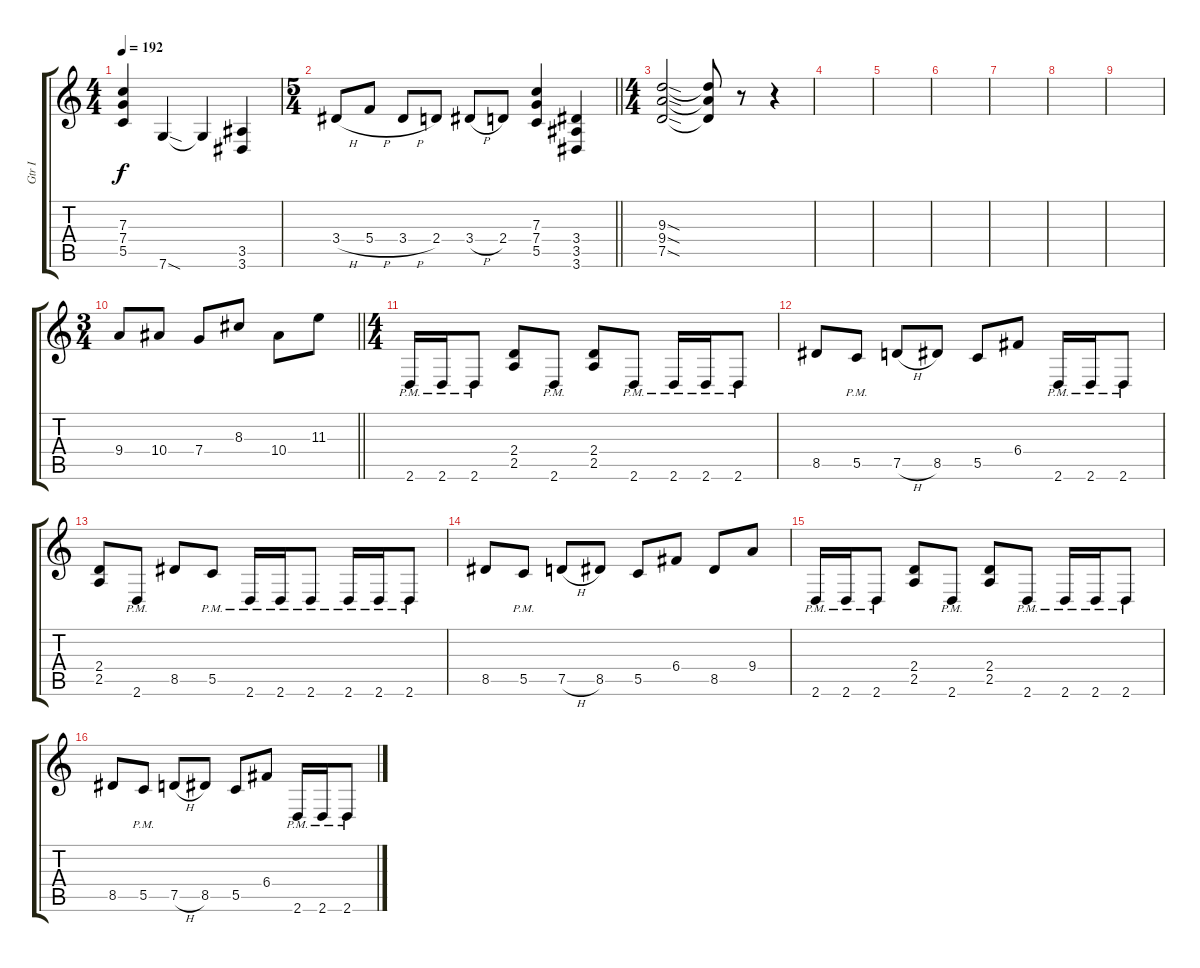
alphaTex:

\track ("Gtr I" "Gtr I") {instrument distortionguitar}
\staff {score tabs}
\tuning (D4 A3 F3 C3 G2 C2) {hide}
\ts (4 4)
\tempo 192
\clef g2
\ks c
(7.3 7.4 5.5).4{dy f} 7.6{sod}.4 7.6{t}.4 (3.5 3.6).4 |
\ts (5 4)
\barLineRight lightlight
3.4{h}.8 5.4{h}.8 3.4{h}.8 2.4.8 3.4{h}.8 2.4.8 (7.3 7.4 5.5).4 (3.4 3.5 3.6).4 |
\ts (4 4)
(9.3{sod} 9.4{sod} 7.5{sod}).2 (9.3{t} 9.4{t} 7.5{t}).8 r.8 r.4 |
|
|
|
|
|
|
\ts (3 4)
\barLineRight lightlight
9.4.8 10.4.8 7.4.8 8.3.8 10.4.8 11.3.8 |
\ts (4 4)
2.6{pm}.16 2.6{pm}.16 2.6{pm}.8 (2.4 2.5).8 2.6{pm}.8 (2.4 2.5).8 2.6{pm}.8 2.6{pm}.16 2.6{pm}.16 2.6{pm}.8 |
8.5.8 5.5{pm}.8 7.5{h}.8 8.5.8 5.5.8 6.4.8 2.6{pm}.16 2.6{pm}.16 2.6{pm}.8 |
(2.4 2.5).8 2.6{pm}.8 8.5.8 5.5{pm}.8 2.6{pm}.16 2.6{pm}.16 2.6{pm}.8 2.6{pm}.16 2.6{pm}.16 2.6{pm}.8 |
8.5.8 5.5{pm}.8 7.5{h}.8 8.5.8 5.5.8 6.4.8 8.5.8 9.4.8 |
2.6{pm}.16 2.6{pm}.16 2.6{pm}.8 (2.4 2.5).8 2.6{pm}.8 (2.4 2.5).8 2.6{pm}.8 2.6{pm}.16 2.6{pm}.16 2.6{pm}.8 |
8.5.8 5.5{pm}.8 7.5{h}.8 8.5.8 5.5.8 6.4.8 2.6{pm}.16 2.6{pm}.16 2.6{pm}.8
